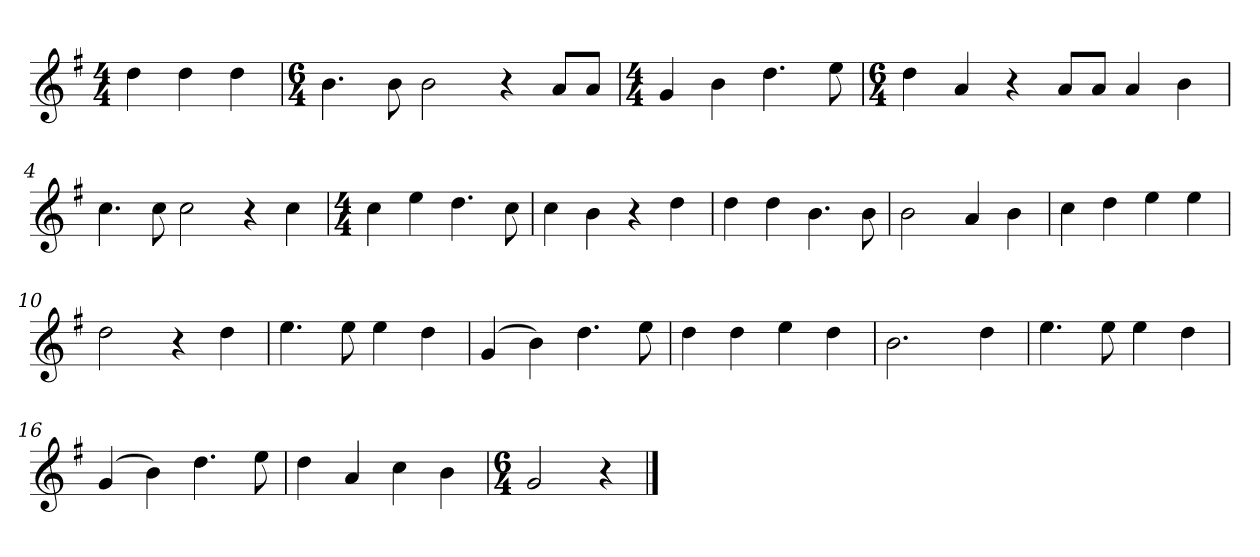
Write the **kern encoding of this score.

**kern
*part1
*staff1
*k[f#]
*M4/4
*MM120
=
4dd
4dd
4dd
=1
*M6/4
4.b
8b
2b
4r
8aL
8aJ
=2
*M4/4
4g
4b
4.dd
8ee
=3
*M6/4
4dd
4a
4r
8aL
8aJ
4a
4b
=4
4.cc
8cc
2cc
4r
4cc
=5
*M4/4
4cc
4ee
4.dd
8cc
=6
4cc
4b
4r
4dd
=7
4dd
4dd
4.b
8b
=8
2b
4a
4b
=9
4cc
4dd
4ee
4ee
=10
2dd
4r
4dd
=11
4.ee
8ee
4ee
4dd
=12
(4g
4b)
4.dd
8ee
=13
4dd
4dd
4ee
4dd
=14
2.b
4dd
=15
4.ee
8ee
4ee
4dd
=16
(4g
4b)
4.dd
8ee
=17
4dd
4a
4cc
4b
=18
*M6/4
2g
4r
==
*-
